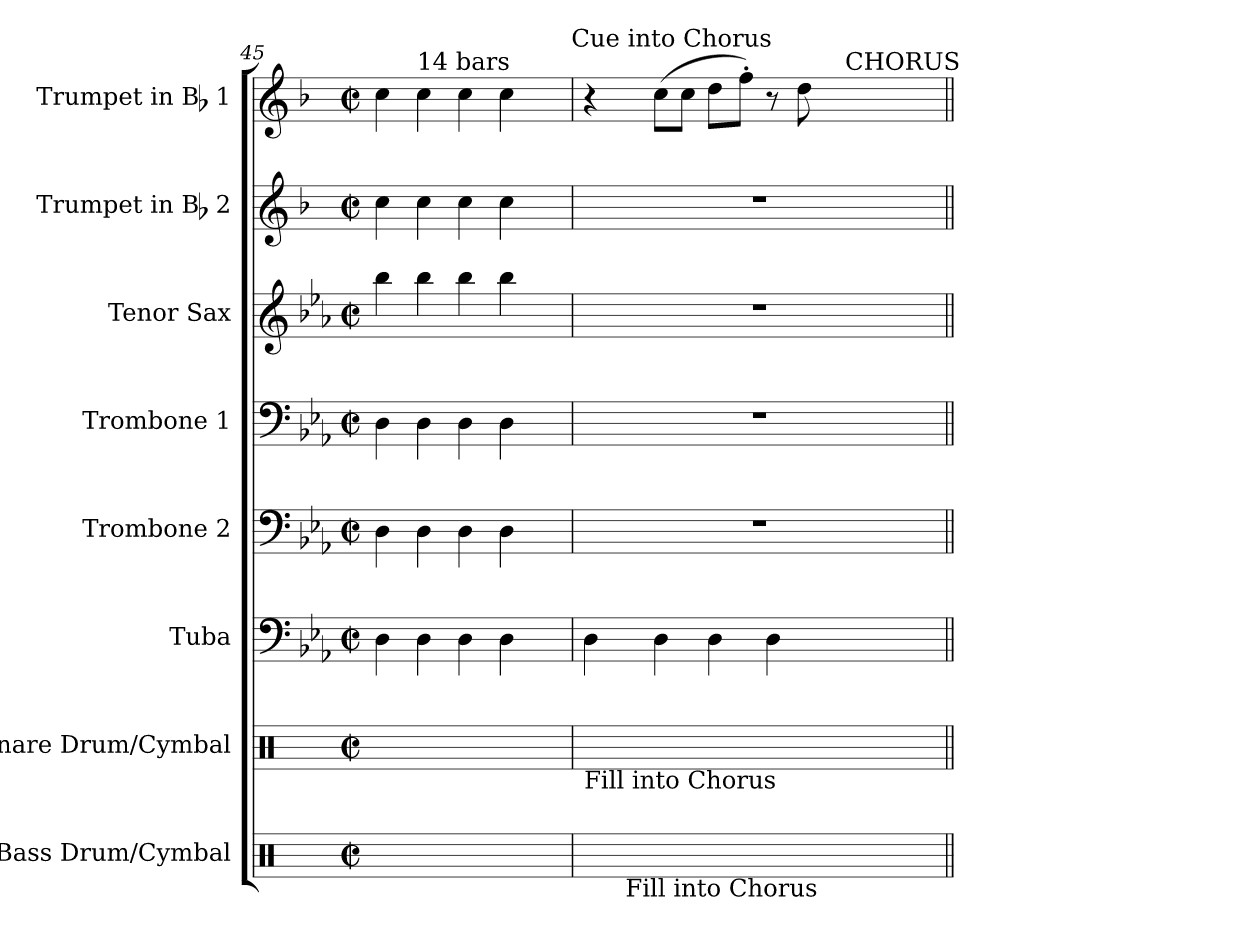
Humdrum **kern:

**kern	**kern	**kern	**kern	**kern	**kern	**kern	**kern
*part8	*part7	*part6	*part5	*part4	*part3	*part2	*part1
*staff8	*staff7	*staff6	*staff5	*staff4	*staff3	*staff2	*staff1
*I"Bass Drum/Cymbal	*I"Snare Drum/Cymbal	*I"Tuba	*I"Trombone 2	*I"Trombone 1	*I"Tenor Sax	*I"Trumpet in Bb 2	*I"Trumpet in Bb 1
*I'B.D./Cym	*I'S.D./Cym	*I'Tuba	*I'Tbn. 2	*I'Tbn. 1	*I'T. Sx.	*	*
*clefX	*clefX	*clefF4	*clefF4	*clefF4	*clefG2	*clefG2	*clefG2
*	*	*	*	*	*ITrd8c14	*ITrd1c2	*ITrd1c2
*k[]	*k[]	*k[b-e-a-]	*k[b-e-a-]	*k[b-e-a-]	*k[b-e-a-]	*k[b-e-a-]	*k[b-e-a-]
*C:	*C:	*E-:	*E-:	*E-:	*E-:	*E-:	*E-:
*M2/2	*M2/2	*M2/2	*M2/2	*M2/2	*M2/2	*M2/2	*M2/2
*met(c|)	*met(c|)	*met(c|)	*met(c|)	*met(c|)	*met(c|)	*met(c|)	*met(c|)
=45	=45	=45	=45	=45	=45	=45	=45
*	*	*	*	*	*	*	*^
4Ri\	4Ri\	4Di\	4Di\	4Di\	4b-i\	4b-i\	4b-i\	2ryy
!	!	!	!	!	!	!	!LO:TX:a:t=14 bars	!
4Ri\	4Ri\	4Di\	4Di\	4Di\	4b-i\	4b-i\	4b-i\	.
4Ri\	4Ri\	4Di\	4Di\	4Di\	4b-i\	4b-i\	4b-i\	4ryy
4Ri\	4Ri\	4Di\	4Di\	4Di\	4b-i\	4b-i\	4b-i\	8ryy
.	.	.	.	.	.	.	.	16ryy
.	.	.	.	.	.	.	.	32ryy
.	.	.	.	.	.	.	.	64ryy
.	.	.	.	.	.	.	.	128...ryy
!	!	!	!	!	!	!	!	!LO:TX:a:t=Cue into Chorus
.	.	.	.	.	.	.	.	1024ryy
=46	=46	=46	=46	=46	=46	=46	=46	=46
!	!LO:TX:b:t=Fill into Chorus	!	!	!	!	!	!	!
*^	*	*	*	*	*	*	*	*
4Ri\	16ryy	4Ri\	4Di\	1r	1r	1r	1r	4r	2ryy
.	32ryy	.	.	.	.	.	.	.	.
.	64ryy	.	.	.	.	.	.	.	.
.	256.ryy	.	.	.	.	.	.	.	.
!	!LO:TX:b:t=Fill into Chorus	!	!	!	!	!	!	!	!
.	2ryy	.	.	.	.	.	.	.	.
4Ri\	.	4Ri\	4Di\	.	.	.	.	(8b-i\L	.
.	.	.	.	.	.	.	.	8b-i\J	.
4Ri\	.	4Ri\	4Di\	.	.	.	.	8cci\L	4ryy
.	4ryy	.	.	.	.	.	.	.	.
.	.	.	.	.	.	.	.	8ee-'i\J)	.
4Ri\	.	4Ri\	4Di\	.	.	.	.	8r	8ryy
.	8ryy	.	.	.	.	.	.	.	.
.	.	.	.	.	.	.	.	8cci\	16ryy
.	.	.	.	.	.	.	.	.	32ryy
.	.	.	.	.	.	.	.	.	64ryy
.	.	.	.	.	.	.	.	.	128...ryy
.	128ryy	.	.	.	.	.	.	.	.
.	512ryy	.	.	.	.	.	.	.	.
!	!	!	!	!	!	!	!	!	!LO:TX:a:t=CHORUS
.	.	.	.	.	.	.	.	.	1024ryy
*v	*v	*	*	*	*	*	*	*v	*v
=||	=||	=||	=||	=||	=||	=||	=||
*-	*-	*-	*-	*-	*-	*-	*-
